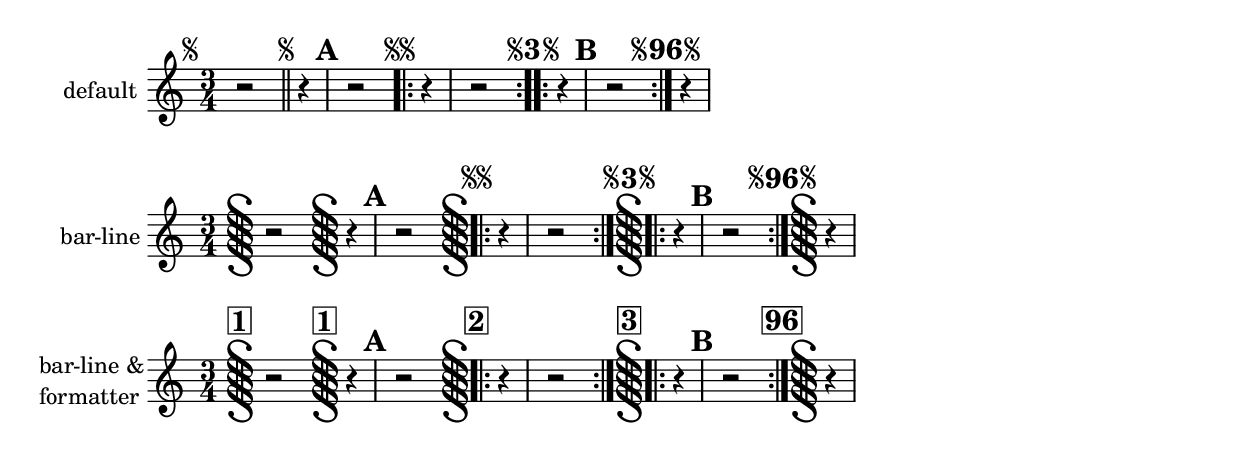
\version "2.23.6"

#(ly:set-option 'warning-as-error #t)

\header {
  texidoc="Segni are printed as marks or bar lines according to the
@code{segnoStyle} context property.  The @code{mark} style, which is
the default, yields marks only.  When the style is set to
@code{bar-line}, the default @code{segnoMarkFormatter} skips the mark
for segno 1, but allows marks on later segni to eliminate ambiguity.
The user can override the segno formatter with a rehearsal-mark
formatter.  Rehearsal marks and segni are sequenced independently."
}

piece = \fixed c' {
  \time 3/4 % for comparison of numbers
  %% A segno is not normally printed at the beginning of the piece;
  %% specifying a number forces it to appear.
  \segnoMark 1
  %% This test is intended to be sensitive to enhancements that would
  %% allow different behavior where bar lines are not measure-aligned.
  r2
  %% Ask for #1 again to make sure that the bar-line style doesn't
  %% merely drop the first segno mark of the piece, but always #1.
  \segnoMark 1 % alone
  r4 | \mark \default r2
  \segnoMark \default % at start-repeat bar
  \repeat volta 2 { r4 | r2 }
  \segnoMark \default % at double-sided repeat bar
  \repeat volta 2 { r4 | \mark \default r2 }
  \segnoMark 96 % at end-repeat bar
  r4
}

\new Score {
  \new Staff \with { instrumentName = "default" } {
    \piece
  }
}

\new Score \with {
  instrumentName = "'bar-line"
  segnoStyle = #'bar-line
} {
  \new Staff \with { instrumentName = "bar-line" } {
    \piece
  }
}

\new Score \with {
  segnoStyle = #'bar-line
  segnoMarkFormatter = #format-mark-box-numbers
} {
  \new Staff \with {
    instrumentName = \markup \column { "bar-line &" "formatter" }
  } {
    \piece
  }
}
